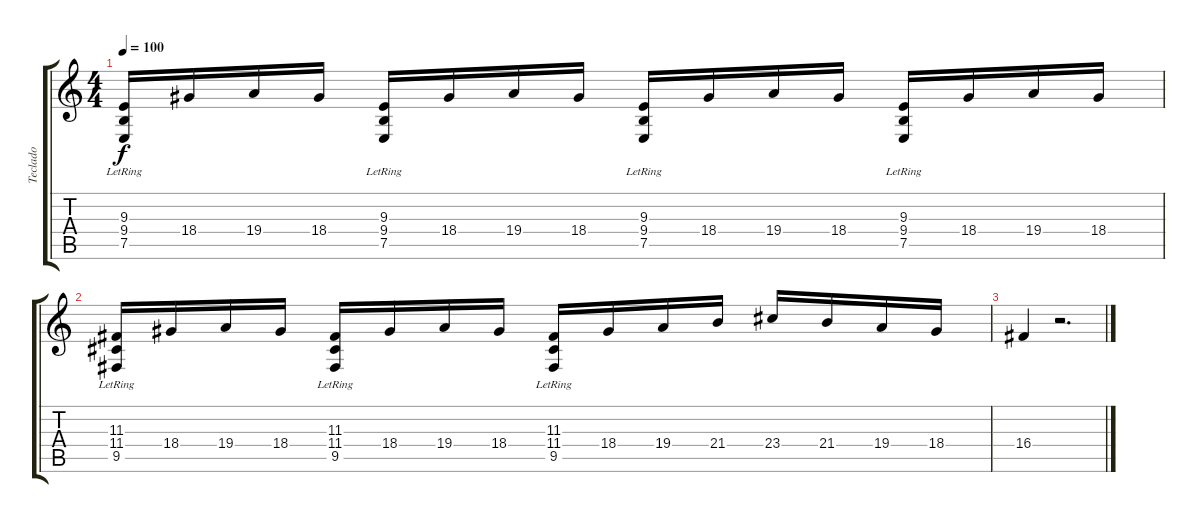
\track ("Teclado" "Teclado") {instrument harpsichord}
\staff {score tabs}
\tuning (E4 B3 G3 D3 A2 E2) {hide}
\ts (4 4)
\tempo 100
\clef g2
\ks c
(9.3{lr} 9.4{lr} 7.5{lr}).16{dy f} 18.4.16 19.4.16 18.4.16 (9.3{lr} 9.4{lr} 7.5{lr}).16 18.4.16 19.4.16 18.4.16 (9.3{lr} 9.4{lr} 7.5{lr}).16 18.4.16 19.4.16 18.4.16 (9.3{lr} 9.4{lr} 7.5{lr}).16 18.4.16 19.4.16 18.4.16 |
(11.3{lr} 11.4{lr} 9.5{lr}).16 18.4.16 19.4.16 18.4.16 (11.3{lr} 11.4{lr} 9.5{lr}).16 18.4.16 19.4.16 18.4.16 (11.3{lr} 11.4{lr} 9.5{lr}).16 18.4.16 19.4.16 21.4.16 23.4.16 21.4.16 19.4.16 18.4.16 |
16.4.4 r.2{d}
